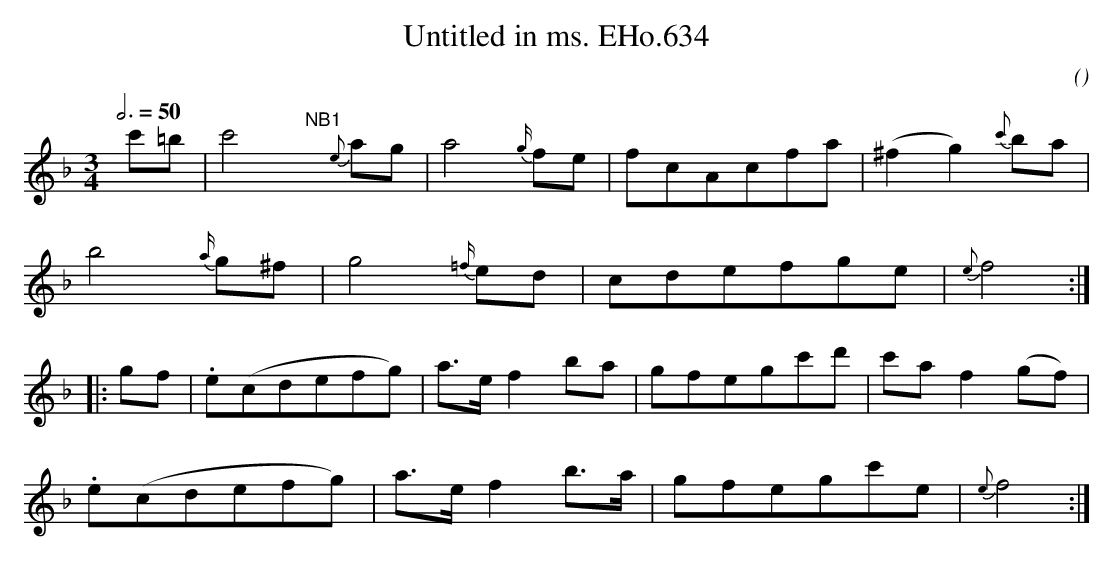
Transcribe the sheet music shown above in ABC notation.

X:1
T:Untitled in ms. EHo.634
M:3/4
L:1/8
Q:3/4=50
C:
O:
K:F
yc'=b | c'4"NB1"y{e}ag | a4{g/}fe | fcAcfa | (^f2g2) {c'}ba |
b4{a/}g^f | g4{=f/}ed | cdefge | {e}f4 :|
|: gf | .e(cdefg) | a>e f2ba | gfegc'd' | c'a f2(gf) |
.e(cdefg) | a>e f2 b>a | gfegc'e | {e}f4 :|
